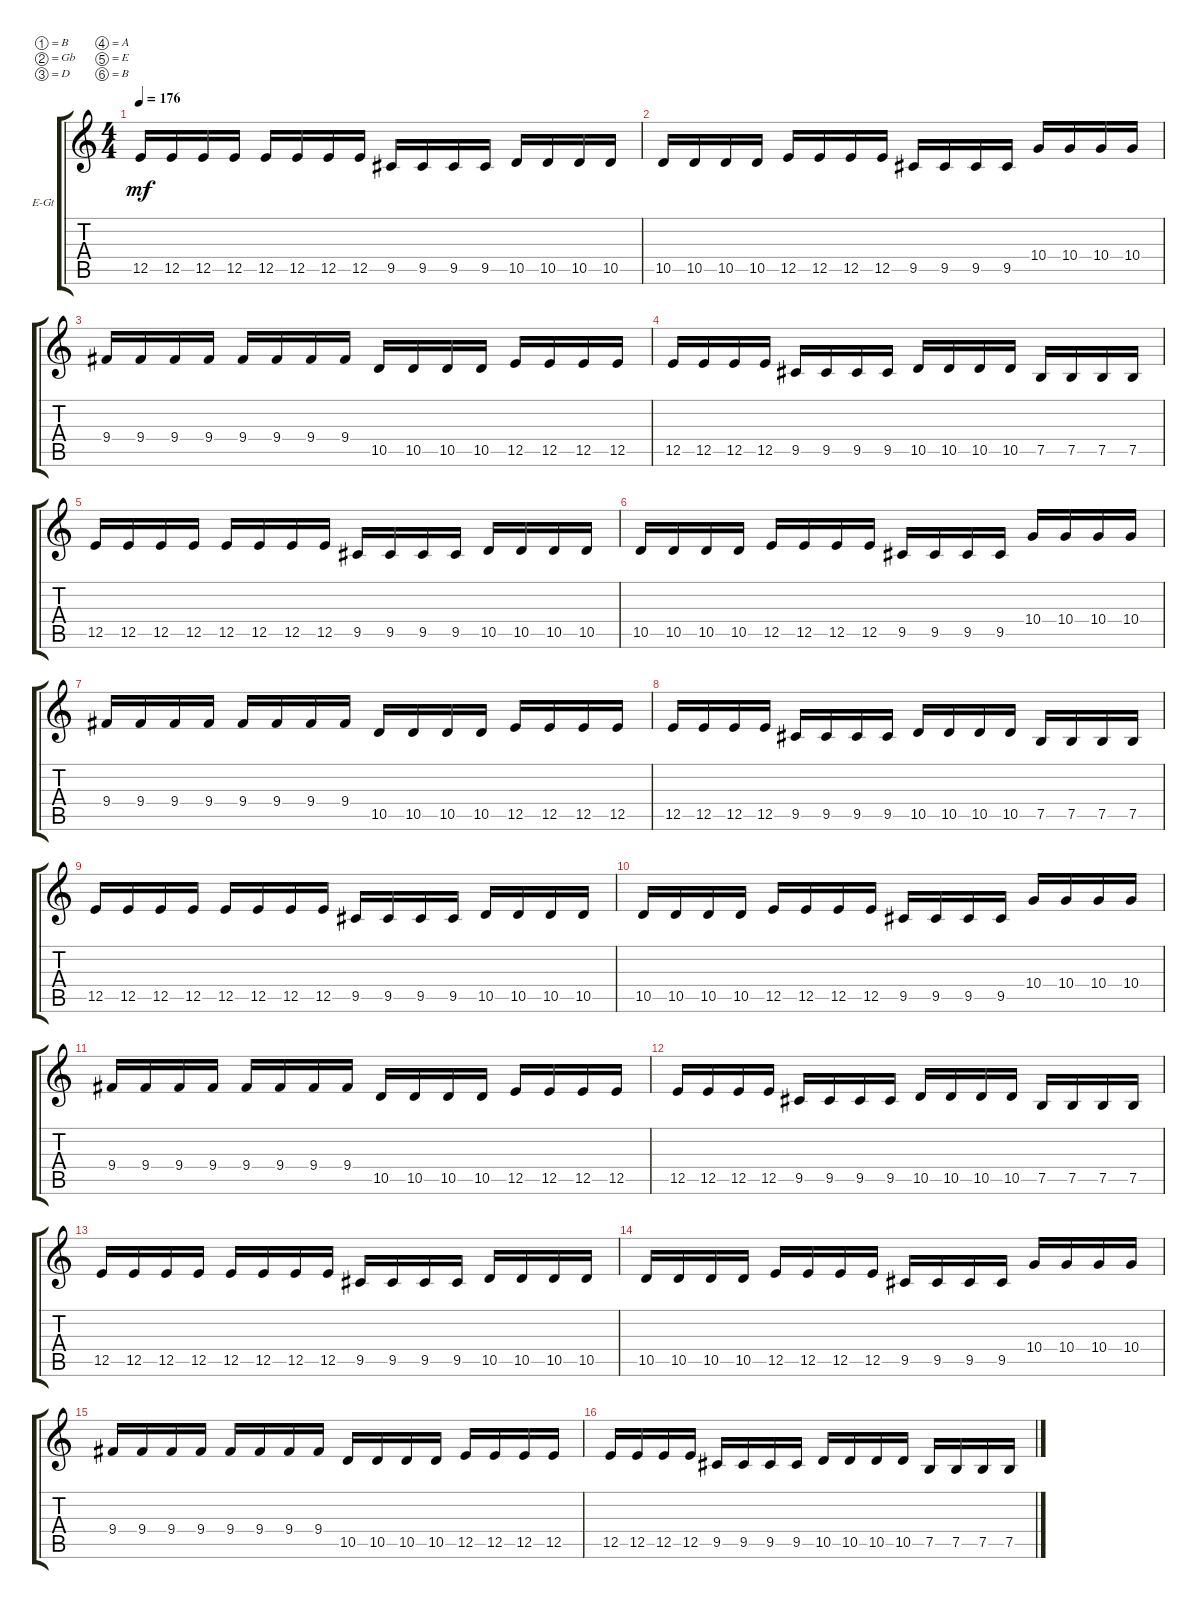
\bracketExtendMode groupsimilarinstruments
\firstSystemTrackNameOrientation horizontal
\otherSystemsTrackNameOrientation horizontal
\track ("Jean-François Dagenais 1" "E-Gt") {instrument distortionguitar}
\staff {score tabs}
\tuning (B3 Gb3 D3 A2 E2 B1)
\ts (4 4)
\tempo 176
\clef g2
\ks c
12.5.16{dy mf} 12.5.16 12.5.16 12.5.16 12.5.16 12.5.16 12.5.16 12.5.16 9.5.16 9.5.16 9.5.16 9.5.16 10.5.16 10.5.16 10.5.16 10.5.16 |
10.5.16 10.5.16 10.5.16 10.5.16 12.5.16 12.5.16 12.5.16 12.5.16 9.5.16 9.5.16 9.5.16 9.5.16 10.4.16 10.4.16 10.4.16 10.4.16 |
9.4.16 9.4.16 9.4.16 9.4.16 9.4.16 9.4.16 9.4.16 9.4.16 10.5.16 10.5.16 10.5.16 10.5.16 12.5.16 12.5.16 12.5.16 12.5.16 |
12.5.16 12.5.16 12.5.16 12.5.16 9.5.16 9.5.16 9.5.16 9.5.16 10.5.16 10.5.16 10.5.16 10.5.16 7.5.16 7.5.16 7.5.16 7.5.16 |
12.5.16 12.5.16 12.5.16 12.5.16 12.5.16 12.5.16 12.5.16 12.5.16 9.5.16 9.5.16 9.5.16 9.5.16 10.5.16 10.5.16 10.5.16 10.5.16 |
10.5.16 10.5.16 10.5.16 10.5.16 12.5.16 12.5.16 12.5.16 12.5.16 9.5.16 9.5.16 9.5.16 9.5.16 10.4.16 10.4.16 10.4.16 10.4.16 |
9.4.16 9.4.16 9.4.16 9.4.16 9.4.16 9.4.16 9.4.16 9.4.16 10.5.16 10.5.16 10.5.16 10.5.16 12.5.16 12.5.16 12.5.16 12.5.16 |
12.5.16 12.5.16 12.5.16 12.5.16 9.5.16 9.5.16 9.5.16 9.5.16 10.5.16 10.5.16 10.5.16 10.5.16 7.5.16 7.5.16 7.5.16 7.5.16 |
12.5.16 12.5.16 12.5.16 12.5.16 12.5.16 12.5.16 12.5.16 12.5.16 9.5.16 9.5.16 9.5.16 9.5.16 10.5.16 10.5.16 10.5.16 10.5.16 |
10.5.16 10.5.16 10.5.16 10.5.16 12.5.16 12.5.16 12.5.16 12.5.16 9.5.16 9.5.16 9.5.16 9.5.16 10.4.16 10.4.16 10.4.16 10.4.16 |
9.4.16 9.4.16 9.4.16 9.4.16 9.4.16 9.4.16 9.4.16 9.4.16 10.5.16 10.5.16 10.5.16 10.5.16 12.5.16 12.5.16 12.5.16 12.5.16 |
12.5.16 12.5.16 12.5.16 12.5.16 9.5.16 9.5.16 9.5.16 9.5.16 10.5.16 10.5.16 10.5.16 10.5.16 7.5.16 7.5.16 7.5.16 7.5.16 |
12.5.16 12.5.16 12.5.16 12.5.16 12.5.16 12.5.16 12.5.16 12.5.16 9.5.16 9.5.16 9.5.16 9.5.16 10.5.16 10.5.16 10.5.16 10.5.16 |
10.5.16 10.5.16 10.5.16 10.5.16 12.5.16 12.5.16 12.5.16 12.5.16 9.5.16 9.5.16 9.5.16 9.5.16 10.4.16 10.4.16 10.4.16 10.4.16 |
9.4.16 9.4.16 9.4.16 9.4.16 9.4.16 9.4.16 9.4.16 9.4.16 10.5.16 10.5.16 10.5.16 10.5.16 12.5.16 12.5.16 12.5.16 12.5.16 |
12.5.16 12.5.16 12.5.16 12.5.16 9.5.16 9.5.16 9.5.16 9.5.16 10.5.16 10.5.16 10.5.16 10.5.16 7.5.16 7.5.16 7.5.16 7.5.16
